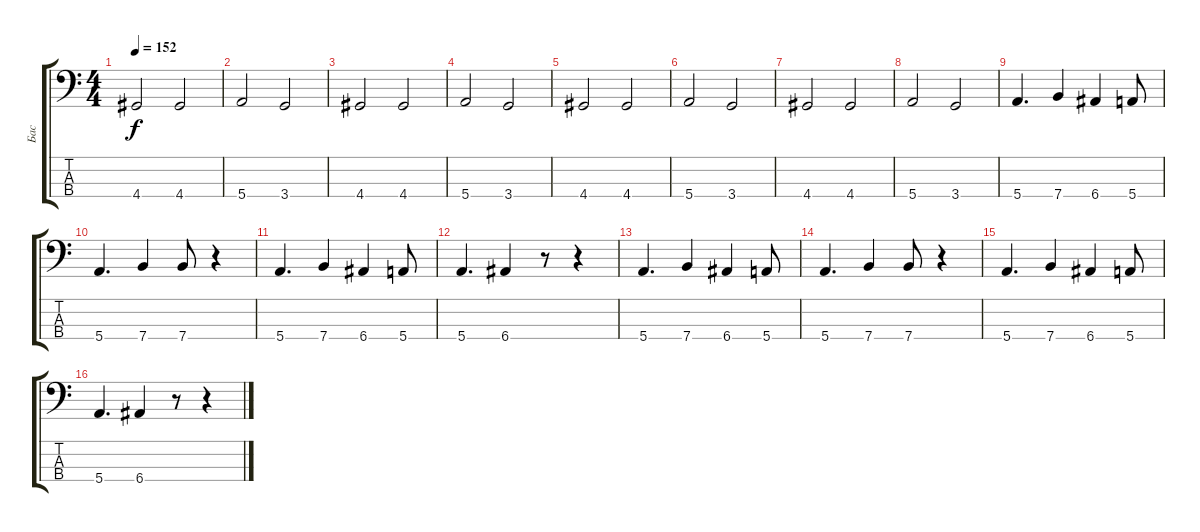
\track ("Бас" "Бас") {instrument electricbassfinger}
\staff {score tabs}
\tuning (G2 D2 A1 E1) {hide}
\ts (4 4)
\tempo 152
\clef f4
\ks c
4.4.2{dy f} 4.4.2 |
5.4.2 3.4.2 |
4.4.2 4.4.2 |
5.4.2 3.4.2 |
4.4.2 4.4.2 |
5.4.2 3.4.2 |
4.4.2 4.4.2 |
5.4.2 3.4.2 |
5.4.4{d} 7.4.4 6.4.4 5.4.8 |
5.4.4{d} 7.4.4 7.4.8 r.4 |
5.4.4{d} 7.4.4 6.4.4 5.4.8 |
5.4.4{d} 6.4.4 r.8 r.4 |
5.4.4{d} 7.4.4 6.4.4 5.4.8 |
5.4.4{d} 7.4.4 7.4.8 r.4 |
5.4.4{d} 7.4.4 6.4.4 5.4.8 |
5.4.4{d} 6.4.4 r.8 r.4
